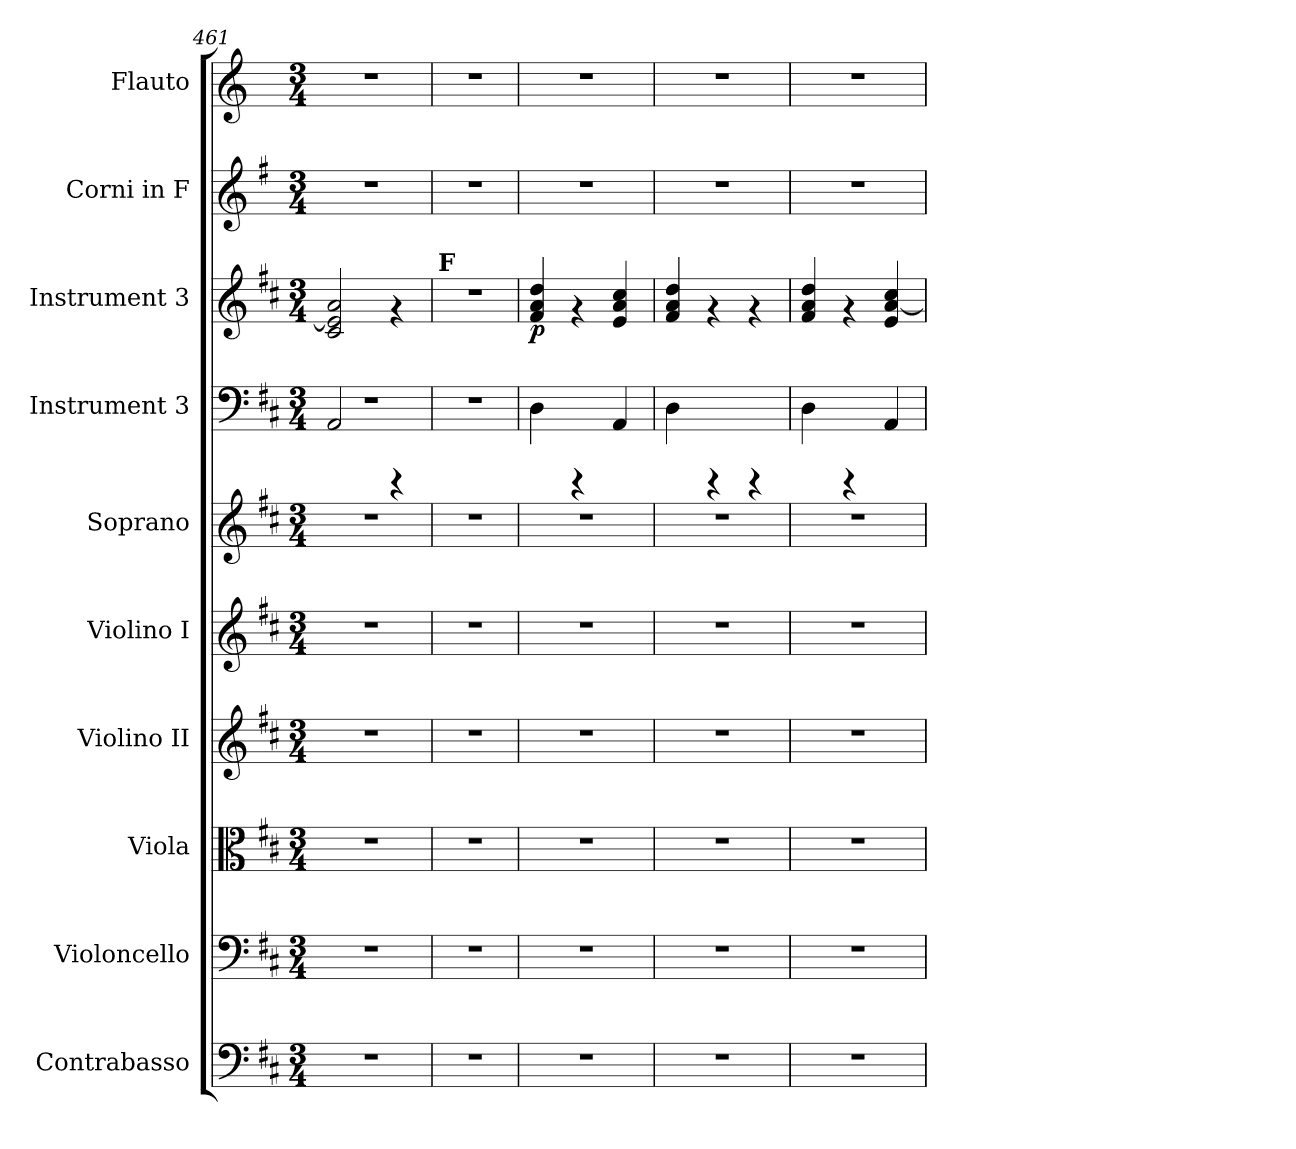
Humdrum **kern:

**kern	**kern	**kern	**kern	**kern	**kern	**kern	**kern	**dynam	**kern	**kern
*part10	*part9	*part8	*part7	*part6	*part5	*part4	*part3	*part3	*part2	*part1
*staff10	*staff9	*staff8	*staff7	*staff6	*staff5	*staff4	*staff3	*staff3	*staff2	*staff1
*I"Contrabasso	*I"Violoncello	*I"Viola	*I"Violino II	*I"Violino I	*I"Soprano	*I"Instrument 3	*I"Instrument 3	*	*I"Corni in F	*I"Flauto
*I'Cb.	*I'Vc.	*I'Vla.	*I'Vln. II	*I'Vln. I	*I'S	*	*	*	*I'Cor.	*I'Fl.
*clefF4	*clefF4	*clefC3	*clefG2	*clefG2	*clefG2	*clefF4	*clefG2	*	*clefG2	*clefG2
*ITrd1c2	*ITrd1c2	*ITrd1c2	*ITrd1c2	*ITrd1c2	*ITrd1c2	*ITrd1c2	*ITrd1c2	*	*ITrd4c7	*ITrd1c2
*k[]	*k[]	*k[]	*k[]	*k[]	*k[]	*k[]	*k[]	*	*k[]	*k[b-e-]
*C:	*C:	*C:	*C:	*C:	*C:	*C:	*C:	*	*C:	*B-:
*M3/4	*M3/4	*M3/4	*M3/4	*M3/4	*M3/4	*M3/4	*M3/4	*	*M3/4	*M3/4
=461	=461	=461	=461	=461	=461	=461	=461	=461	=461	=461
*	*	*	*	*	*	*^	*	*	*	*
2.r	2.r	2.r	2.r	2.r	2.r	2.r	2GG/	2d/] 2B/ 2g/	.	2.r	2.r
.	.	.	.	.	.	.	4rCCC	4rf	.	.	.
=462	=462	=462	=462	=462	=462	=462	=462	=462	=462	=462	=462
!	!	!	!	!	!	!	!	!LO:TX:a:B:t=F	!	!	!
*	*	*	*	*	*	*v	*v	*	*	*	*
2.r	2.r	2.r	2.r	2.r	2.r	2.r	2.r	.	2.r	2.r
=463	=463	=463	=463	=463	=463	=463	=463	=463	=463	=463
!	!	!	!	!	!	!	!	!LO:DY:b	!	!
2.r	2.r	2.r	2.r	2.r	2.r	4C\	4g/ 4e/ 4cc/	p	2.r	2.r
.	.	.	.	.	.	4rCCC	4rf	.	.	.
.	.	.	.	.	.	4GG/	4b/ 4d/ 4g/	.	.	.
!!LO:LB:g=z
=464	=464	=464	=464	=464	=464	=464	=464	=464	=464	=464
2.r	2.r	2.r	2.r	2.r	2.r	4C\	4g/ 4e/ 4cc/	.	2.r	2.r
.	.	.	.	.	.	4rCCC	4rf	.	.	.
.	.	.	.	.	.	4rCCC	4rf	.	.	.
=465	=465	=465	=465	=465	=465	=465	=465	=465	=465	=465
2.r	2.r	2.r	2.r	2.r	2.r	4C\	4g/ 4e/ 4cc/	.	2.r	2.r
.	.	.	.	.	.	4rCCC	4rf	.	.	.
.	.	.	.	.	.	4GG/	4b/ 4d/ [<4g/	.	.	.
=	=	=	=	=	=	=	=	=	=	=
*-	*-	*-	*-	*-	*-	*-	*-	*-	*-	*-
